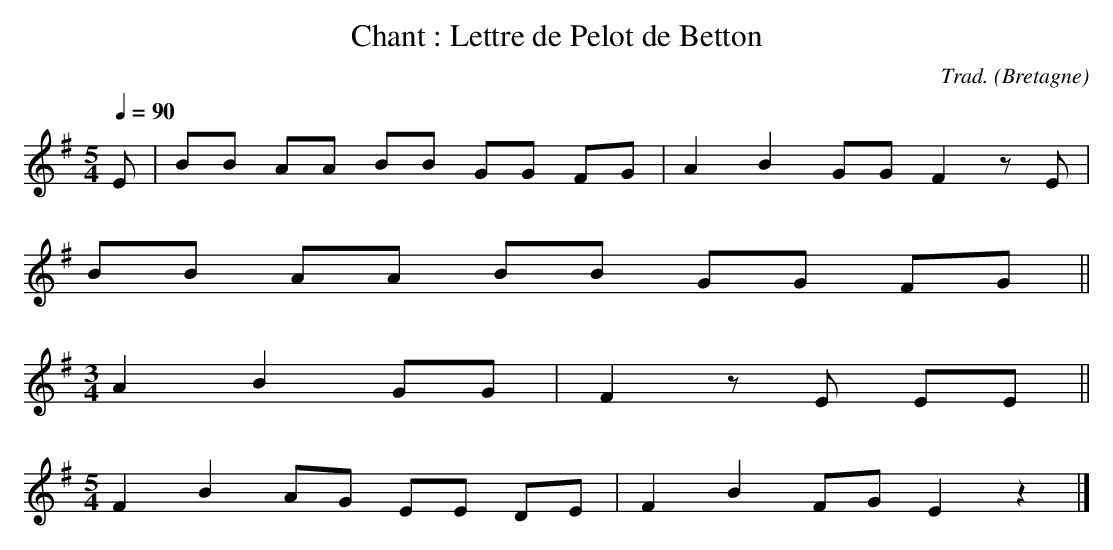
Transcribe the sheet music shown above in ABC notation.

X:1
T:Chant : Lettre de Pelot de Betton
C:Trad.
O:Bretagne
M:5/4
L:1/16
Q:1/4=90
K:G
E2 | B2B2 A2A2 B2B2 G2G2 F2G2 | A4 B4 G2G2 F4 z2 E2 |
B2B2 A2A2 B2B2 G2G2 F2G2 ||
M:3/4
L:1/16
A4 B4 G2G2 | F4 z2 E2 E2E2 ||
M:5/4
L:1/16
F4 B4 A2G2 E2E2 D2E2 | F4 B4 F2G2 E4 z4 |]
